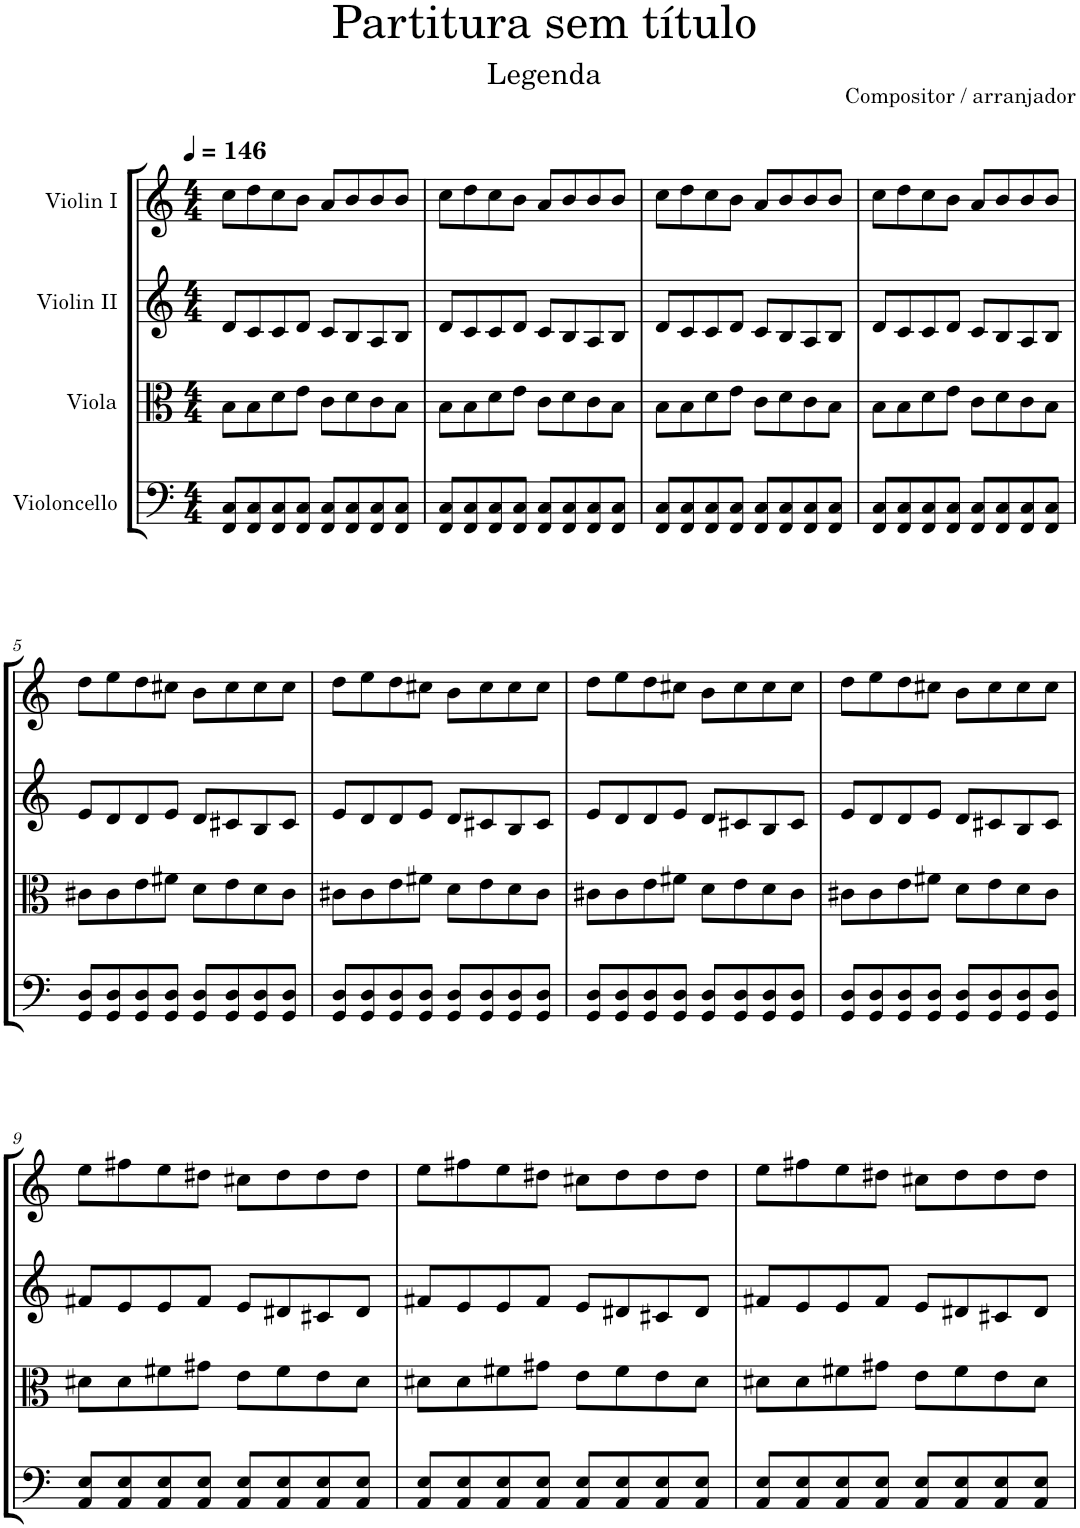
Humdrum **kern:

**kern	**kern	**kern	**kern
*part4	*part3	*part2	*part1
*staff4	*staff3	*staff2	*staff1
*I"Violoncello	*I"Viola	*I"Violin II	*I"Violin I
*I'Vc	*I'Vla	*I'Vln	*I'Vln
*clefF4	*clefC3	*clefG2	*clefG2
*k[]	*k[]	*k[]	*k[]
*M4/4	*M4/4	*M4/4	*M4/4
*MM146	*MM146	*MM146	*MM146
=1	=1	=1	=1
8FF/ 8C/L	8B\L	8d/L	8cc\L
8FF/ 8C/	8B\	8c/	8dd\
8FF/ 8C/	8d\	8c/	8cc\
8FF/ 8C/J	8e\J	8d/J	8b\J
8FF/ 8C/L	8c\L	8c/L	8a/L
8FF/ 8C/	8d\	8B/	8b/
8FF/ 8C/	8c\	8A/	8b/
8FF/ 8C/J	8B\J	8B/J	8b/J
=2	=2	=2	=2
8FF/ 8C/L	8B\L	8d/L	8cc\L
8FF/ 8C/	8B\	8c/	8dd\
8FF/ 8C/	8d\	8c/	8cc\
8FF/ 8C/J	8e\J	8d/J	8b\J
8FF/ 8C/L	8c\L	8c/L	8a/L
8FF/ 8C/	8d\	8B/	8b/
8FF/ 8C/	8c\	8A/	8b/
8FF/ 8C/J	8B\J	8B/J	8b/J
=3	=3	=3	=3
8FF/ 8C/L	8B\L	8d/L	8cc\L
8FF/ 8C/	8B\	8c/	8dd\
8FF/ 8C/	8d\	8c/	8cc\
8FF/ 8C/J	8e\J	8d/J	8b\J
8FF/ 8C/L	8c\L	8c/L	8a/L
8FF/ 8C/	8d\	8B/	8b/
8FF/ 8C/	8c\	8A/	8b/
8FF/ 8C/J	8B\J	8B/J	8b/J
=4	=4	=4	=4
8FF/ 8C/L	8B\L	8d/L	8cc\L
8FF/ 8C/	8B\	8c/	8dd\
8FF/ 8C/	8d\	8c/	8cc\
8FF/ 8C/J	8e\J	8d/J	8b\J
8FF/ 8C/L	8c\L	8c/L	8a/L
8FF/ 8C/	8d\	8B/	8b/
8FF/ 8C/	8c\	8A/	8b/
8FF/ 8C/J	8B\J	8B/J	8b/J
!!LO:LB:g=z
=5	=5	=5	=5
8GG/ 8D/L	8c#X\L	8e/L	8dd\L
8GG/ 8D/	8c#\	8d/	8ee\
8GG/ 8D/	8e\	8d/	8dd\
8GG/ 8D/J	8f#X\J	8e/J	8cc#X\J
8GG/ 8D/L	8d\L	8d/L	8b\L
8GG/ 8D/	8e\	8c#X/	8cc#\
8GG/ 8D/	8d\	8B/	8cc#\
8GG/ 8D/J	8c#\J	8c#/J	8cc#\J
=6	=6	=6	=6
8GG/ 8D/L	8c#X\L	8e/L	8dd\L
8GG/ 8D/	8c#\	8d/	8ee\
8GG/ 8D/	8e\	8d/	8dd\
8GG/ 8D/J	8f#X\J	8e/J	8cc#X\J
8GG/ 8D/L	8d\L	8d/L	8b\L
8GG/ 8D/	8e\	8c#X/	8cc#\
8GG/ 8D/	8d\	8B/	8cc#\
8GG/ 8D/J	8c#\J	8c#/J	8cc#\J
=7	=7	=7	=7
8GG/ 8D/L	8c#X\L	8e/L	8dd\L
8GG/ 8D/	8c#\	8d/	8ee\
8GG/ 8D/	8e\	8d/	8dd\
8GG/ 8D/J	8f#X\J	8e/J	8cc#X\J
8GG/ 8D/L	8d\L	8d/L	8b\L
8GG/ 8D/	8e\	8c#X/	8cc#\
8GG/ 8D/	8d\	8B/	8cc#\
8GG/ 8D/J	8c#\J	8c#/J	8cc#\J
=8	=8	=8	=8
8GG/ 8D/L	8c#X\L	8e/L	8dd\L
8GG/ 8D/	8c#\	8d/	8ee\
8GG/ 8D/	8e\	8d/	8dd\
8GG/ 8D/J	8f#X\J	8e/J	8cc#X\J
8GG/ 8D/L	8d\L	8d/L	8b\L
8GG/ 8D/	8e\	8c#X/	8cc#\
8GG/ 8D/	8d\	8B/	8cc#\
8GG/ 8D/J	8c#\J	8c#/J	8cc#\J
!!LO:LB:g=z
=9	=9	=9	=9
8AA/ 8E/L	8d#X\L	8f#X/L	8ee\L
8AA/ 8E/	8d#\	8e/	8ff#X\
8AA/ 8E/	8f#X\	8e/	8ee\
8AA/ 8E/J	8g#X\J	8f#/J	8dd#X\J
8AA/ 8E/L	8e\L	8e/L	8cc#X\L
8AA/ 8E/	8f#\	8d#X/	8dd#\
8AA/ 8E/	8e\	8c#X/	8dd#\
8AA/ 8E/J	8d#\J	8d#/J	8dd#\J
=10	=10	=10	=10
8AA/ 8E/L	8d#X\L	8f#X/L	8ee\L
8AA/ 8E/	8d#\	8e/	8ff#X\
8AA/ 8E/	8f#X\	8e/	8ee\
8AA/ 8E/J	8g#X\J	8f#/J	8dd#X\J
8AA/ 8E/L	8e\L	8e/L	8cc#X\L
8AA/ 8E/	8f#\	8d#X/	8dd#\
8AA/ 8E/	8e\	8c#X/	8dd#\
8AA/ 8E/J	8d#\J	8d#/J	8dd#\J
=11	=11	=11	=11
8AA/ 8E/L	8d#X\L	8f#X/L	8ee\L
8AA/ 8E/	8d#\	8e/	8ff#X\
8AA/ 8E/	8f#X\	8e/	8ee\
8AA/ 8E/J	8g#X\J	8f#/J	8dd#X\J
8AA/ 8E/L	8e\L	8e/L	8cc#X\L
8AA/ 8E/	8f#\	8d#X/	8dd#\
8AA/ 8E/	8e\	8c#X/	8dd#\
8AA/ 8E/J	8d#\J	8d#/J	8dd#\J
=	=	=	=
*-	*-	*-	*-
